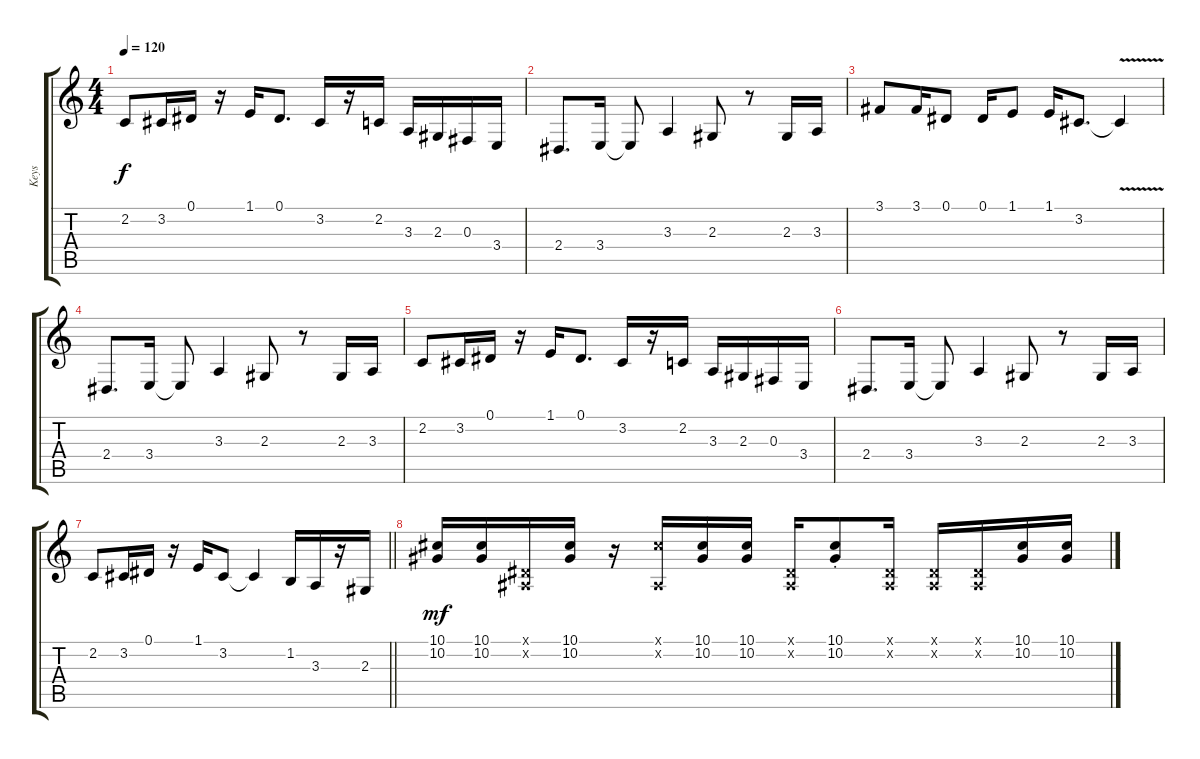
\track ("Keys" "Keys") {instrument lead2sawtooth}
\staff {score tabs}
\tuning (Eb4 Bb3 Gb3 Db3 Ab2 Eb2) {hide}
\ts (4 4)
\tempo 120
\clef g2
\ks c
2.2.8{dy f} 3.2.16 0.1.16 r.16 1.1.16 0.1.8{d} 3.2.16 r.16 2.2.16 3.3.16 2.3.16 0.3.16 3.4.16 |
2.4.8{d} 3.4.16 3.4{t}.8 3.3.4 2.3.8 r.8 2.3.16 3.3.16 |
3.1.8 3.1.16 0.1.8 0.1.16 1.1.8 1.1.16 3.2.8{d} 3.2{v t}.4 |
2.4.8{d} 3.4.16 3.4{t}.8 3.3.4 2.3.8 r.8 2.3.16 3.3.16 |
2.2.8 3.2.16 0.1.16 r.16 1.1.16 0.1.8{d} 3.2.16 r.16 2.2.16 3.3.16 2.3.16 0.3.16 3.4.16 |
2.4.8{d} 3.4.16 3.4{t}.8 3.3.4 2.3.8 r.8 2.3.16 3.3.16 |
\barLineRight lightlight
2.2.8 3.2.16 0.1.16 r.16 1.1.16 3.2.8 3.2{t}.4 1.2.16 3.3.16 r.16 2.3.16 |
(10.1 10.2).16{dy mf} (10.1 10.2).16 (0.1{x} 0.2{x}).16 (10.1 10.2).16 r.16 (10.1{x} 0.2{x}).16 (10.1 10.2).16 (10.1 10.2).16 (0.1{x} 0.2{x}).16 (10.1{st} 10.2{st}).8 (0.1{x} 0.2{x}).16 (0.1{x} 0.2{x}).16 (0.1{x} 0.2{x}).16 (10.1 10.2).16 (10.1 10.2).16
